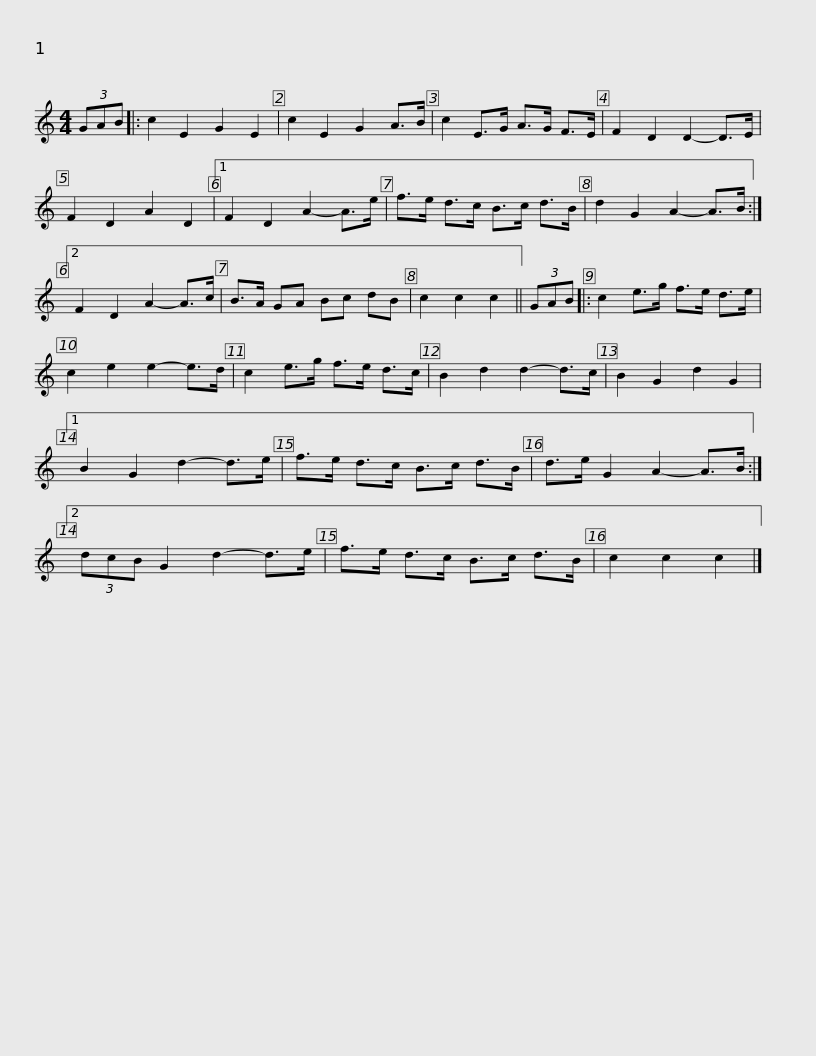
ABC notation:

X:1
L:1/8
M:4/4
I:linebreak $
K:C
V:1 treble
V:1
 (3GAB |: c2 E2 G2 E2 | c2 E2 G2 A>B | c2 E>G A>G F>E | F2 D2 D2- D>E | %5
 F2 D2 A2 D2 |1 F2 D2 A2- A>e |$ f>e d>c B>c d>B | d2 G2 A2- A>B :|2 F2 D2 A2- A>c | %10
 B>A GA Bc dB | c2 c2 c2 || (3GAB |: c2 e>g f>e d>e |$ c2 e2 e2- e>d | %15
 c2 e>g f>e d>c | B2 d2 d2- d>c | B2 G2 d2 G2 |1 B2 G2 d2- d>e | f>e d>c B>c d>B |$ %20
 d>e G2 A2- A>B :|2 (3dcB G2 d2- d>e | f>e d>c B>c d>B | c2 c2 c2 |] %24
